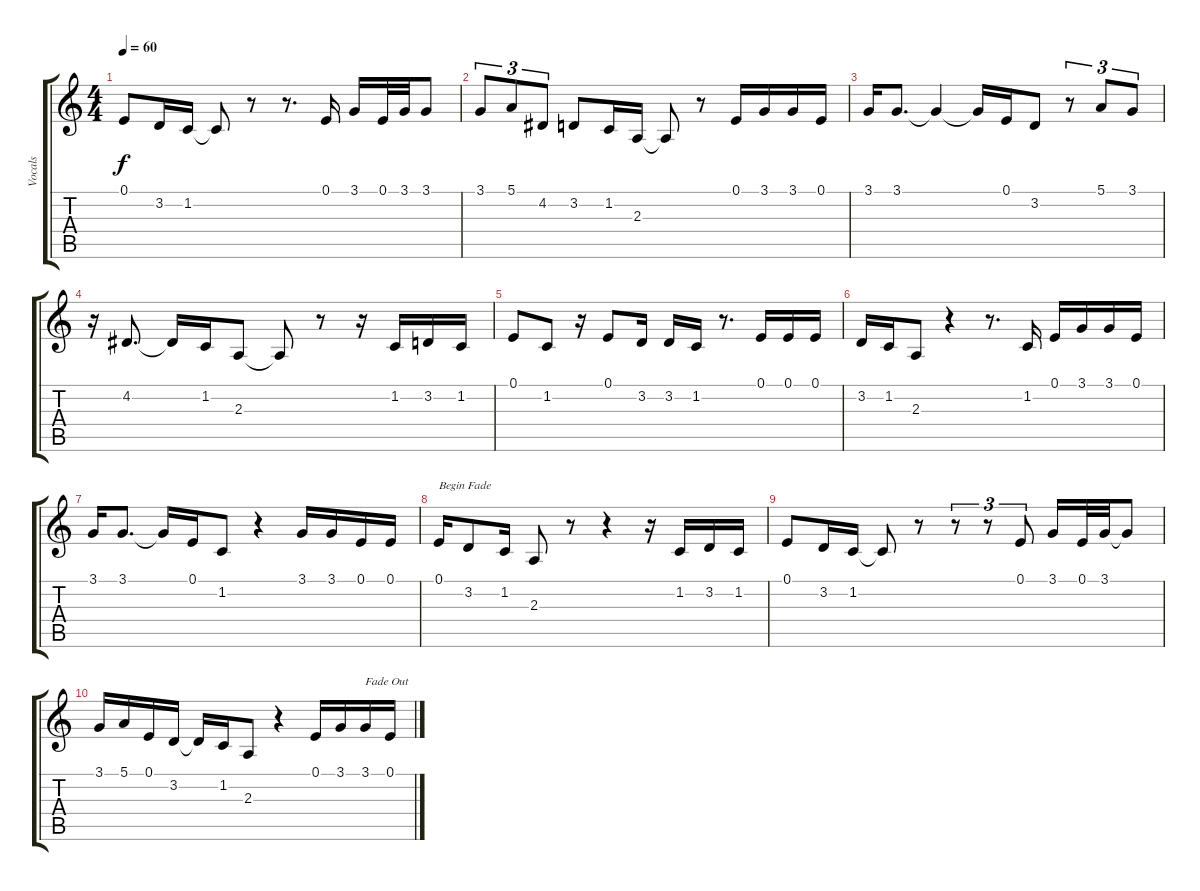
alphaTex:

\track ("Vocals" "Vocals") {instrument lead6voice}
\staff {score tabs}
\tuning (E4 B3 G3 D3 A2 E2) {hide}
\ts (4 4)
\tempo 60
\clef g2
\ks c
0.1.8{dy f} 3.2.16 1.2.16 1.2{t}.8 r.8 r.8{d} 0.1.16 3.1.16 0.1.32 3.1.32 3.1.8 |
3.1.8{tu (3 2)} 5.1.8{tu (3 2)} 4.2.8{tu (3 2)} 3.2.8 1.2.16 2.3.16 2.3{t}.8 r.8 0.1.16 3.1.16 3.1.16 0.1.16 |
3.1.16 3.1.8{d} 3.1{t}.4 3.1{t}.16 0.1.16 3.2.8 r.8{tu (3 2)} 5.1.8{tu (3 2)} 3.1.8{tu (3 2)} |
r.16 4.2.8{d} 4.2{t}.16 1.2.16 2.3.8 2.3{t}.8 r.8 r.16 1.2.16 3.2.16 1.2.16 |
0.1.8 1.2.8 r.16 0.1.8 3.2.16 3.2.16 1.2.16 r.8{d} 0.1.16 0.1.16 0.1.16 |
3.2.16 1.2.16 2.3.8 r.4 r.8{d} 1.2.16 0.1.16 3.1.16 3.1.16 0.1.16 |
3.1.16 3.1.8{d} 3.1{t}.16 0.1.16 1.2.8 r.4 3.1.16 3.1.16 0.1.16 0.1.16 |
0.1.16{txt "Begin Fade" volume 2} 3.2.8 1.2.16 2.3.8 r.8 r.4 r.16 1.2.16 3.2.16 1.2.16 |
0.1.8 3.2.16 1.2.16 1.2{t}.8 r.8 r.8{tu (3 2)} r.8{tu (3 2)} 0.1.8{tu (3 2)} 3.1.16 0.1.32 3.1.32 3.1{t}.8 |
3.1.16 5.1.16 0.1.16 3.2.16 3.2{t}.16 1.2.16 2.3.8 r.4 0.1.16 3.1.16 3.1.16{txt "Fade Out"} 0.1.16
